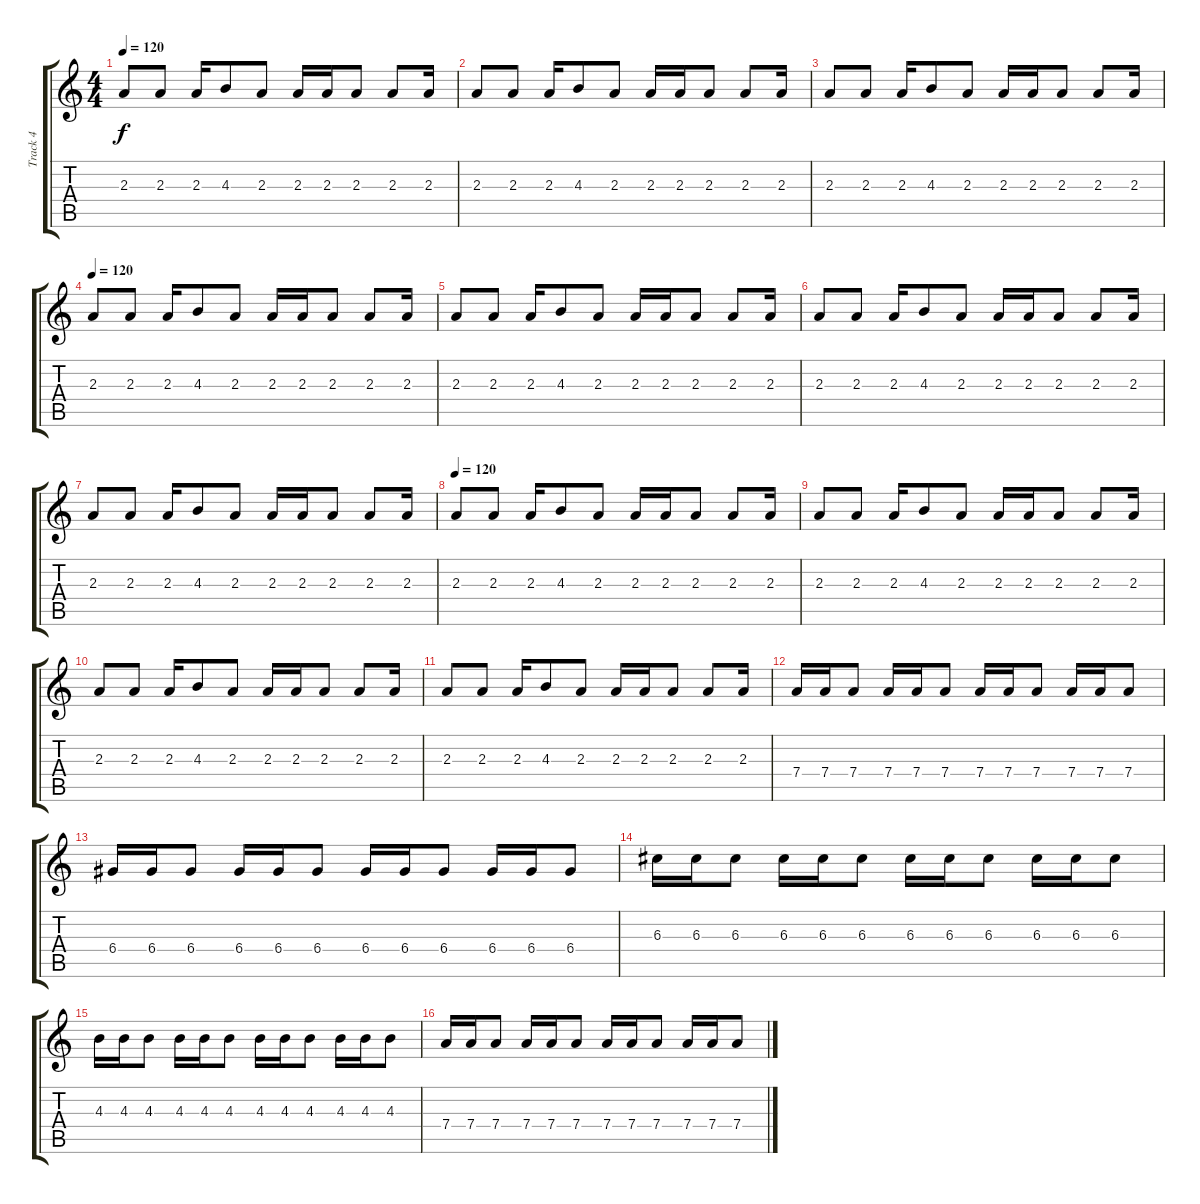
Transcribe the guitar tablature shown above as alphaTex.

\track ("Track 4" "Track 4") {instrument overdrivenguitar}
\staff {score tabs}
\tuning (E4 B3 G3 D3 A2 E2) {hide}
\ts (4 4)
\tempo 120
\clef g2
\ks c
2.3.8{dy f} 2.3.8 2.3.16 4.3.8 2.3.8 2.3.16 2.3.16 2.3.8 2.3.8 2.3.16 |
2.3.8 2.3.8 2.3.16 4.3.8 2.3.8 2.3.16 2.3.16 2.3.8 2.3.8 2.3.16 |
2.3.8 2.3.8 2.3.16 4.3.8 2.3.8 2.3.16 2.3.16 2.3.8 2.3.8 2.3.16 |
\tempo 120
2.3.8 2.3.8 2.3.16 4.3.8 2.3.8 2.3.16 2.3.16 2.3.8 2.3.8 2.3.16 |
2.3.8 2.3.8 2.3.16 4.3.8 2.3.8 2.3.16 2.3.16 2.3.8 2.3.8 2.3.16 |
2.3.8 2.3.8 2.3.16 4.3.8 2.3.8 2.3.16 2.3.16 2.3.8 2.3.8 2.3.16 |
2.3.8 2.3.8 2.3.16 4.3.8 2.3.8 2.3.16 2.3.16 2.3.8 2.3.8 2.3.16 |
\tempo 120
2.3.8 2.3.8 2.3.16 4.3.8 2.3.8 2.3.16 2.3.16 2.3.8 2.3.8 2.3.16 |
2.3.8 2.3.8 2.3.16 4.3.8 2.3.8 2.3.16 2.3.16 2.3.8 2.3.8 2.3.16 |
2.3.8 2.3.8 2.3.16 4.3.8 2.3.8 2.3.16 2.3.16 2.3.8 2.3.8 2.3.16 |
2.3.8 2.3.8 2.3.16 4.3.8 2.3.8 2.3.16 2.3.16 2.3.8 2.3.8 2.3.16 |
7.4.16 7.4.16 7.4.8 7.4.16 7.4.16 7.4.8 7.4.16 7.4.16 7.4.8 7.4.16 7.4.16 7.4.8 |
6.4.16 6.4.16 6.4.8 6.4.16 6.4.16 6.4.8 6.4.16 6.4.16 6.4.8 6.4.16 6.4.16 6.4.8 |
6.3.16 6.3.16 6.3.8 6.3.16 6.3.16 6.3.8 6.3.16 6.3.16 6.3.8 6.3.16 6.3.16 6.3.8 |
4.3.16 4.3.16 4.3.8 4.3.16 4.3.16 4.3.8 4.3.16 4.3.16 4.3.8 4.3.16 4.3.16 4.3.8 |
7.4.16 7.4.16 7.4.8 7.4.16 7.4.16 7.4.8 7.4.16 7.4.16 7.4.8 7.4.16 7.4.16 7.4.8
